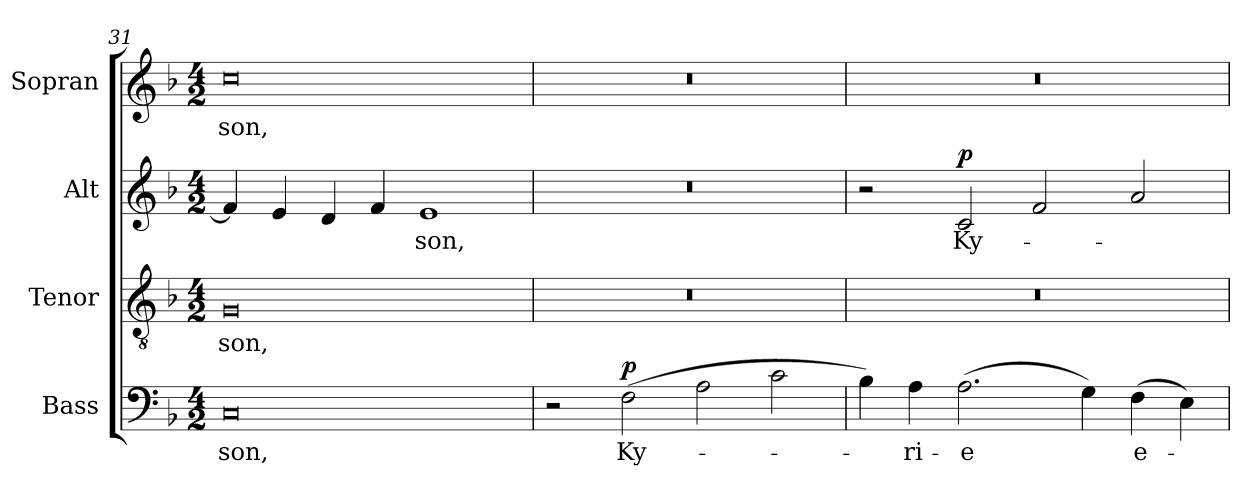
**kern	**text	**dynam	**kern	**text	**kern	**text	**dynam	**kern	**text
*part4	*part4	*part4	*part3	*part3	*part2	*part2	*part2	*part1	*part1
*staff4	*staff4	*staff4	*staff3	*staff3	*staff2	*staff2	*staff2	*staff1	*staff1
*I"Bass	*	*	*I"Tenor	*	*I"Alt	*	*	*I"Sopran	*
*I'B.	*	*	*I'T.	*	*I'A.	*	*	*I'S.	*
*clefF4	*	*	*clefGv2	*	*clefG2	*	*	*clefG2	*
*k[b-]	*	*	*k[b-]	*	*k[b-]	*	*	*k[b-]	*
*F:	*	*	*F:	*	*F:	*	*	*F:	*
*M4/2	*	*	*M4/2	*	*M4/2	*	*	*M4/2	*
=31	=31	=31	=31	=31	=31	=31	=31	=31	=31
!	!LO:LY:b	!	!	!LO:LY:b	!	!	!	!	!LO:LY:b
0C	-son,	.	0G	-son,	4f/]	.	.	0cc	-son,
.	.	.	.	.	4e/	.	.	.	.
.	.	.	.	.	4d/	.	.	.	.
.	.	.	.	.	4f/	.	.	.	.
!	!	!	!	!	!	!LO:LY:b	!	!	!
.	.	.	.	.	1e	-son,	.	.	.
=32	=32	=32	=32	=32	=32	=32	=32	=32	=32
2r	.	.	0r	.	0r	.	.	0r	.
!	!LO:LY:b	!LO:DY:a	!	!	!	!	!	!	!
(>2F\	Ky-	p	.	.	.	.	.	.	.
2A\	.	.	.	.	.	.	.	.	.
2c\	.	.	.	.	.	.	.	.	.
=33	=33	=33	=33	=33	=33	=33	=33	=33	=33
4B-\)	.	.	0r	.	2r	.	.	0r	.
!	!LO:LY:b	!	!	!	!	!	!	!	!
4A\	-ri-	.	.	.	.	.	.	.	.
!	!LO:LY:b	!	!	!	!	!LO:LY:b	!LO:DY:a	!	!
(>2.A\	-e	.	.	.	2c/	Ky-	p	.	.
.	.	.	.	.	2f/	.	.	.	.
4G\)	.	.	.	.	.	.	.	.	.
!	!LO:LY:b	!	!	!	!	!	!	!	!
(>4F\	e-	.	.	.	2a/	.	.	.	.
4E\)	.	.	.	.	.	.	.	.	.
=	=	=	=	=	=	=	=	=	=
*-	*-	*-	*-	*-	*-	*-	*-	*-	*-
